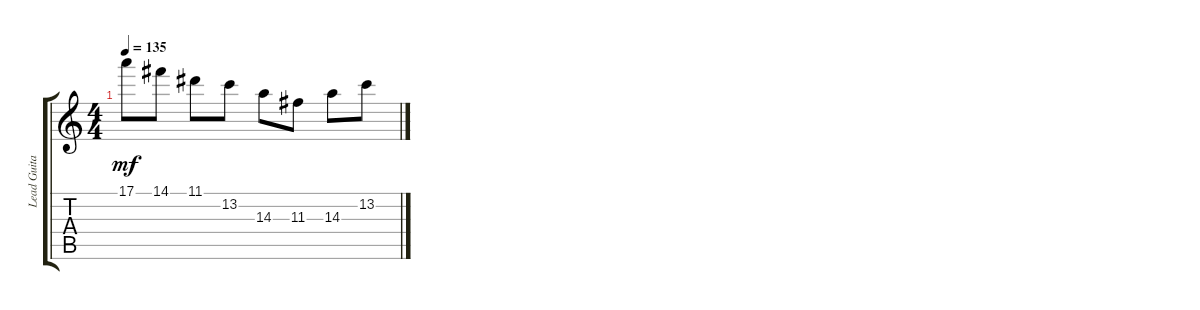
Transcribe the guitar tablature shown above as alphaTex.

\track ("Lead Guitar (R)" "Lead Guita") {instrument electricguitarclean}
\staff {score tabs}
\tuning (E4 B3 G3 D3 A2 D2) {hide}
\ts (4 4)
\tempo 135
\clef g2
\ks c
17.1.8{dy mf} 14.1.8 11.1.8 13.2.8 14.3.8 11.3.8 14.3.8 13.2.8
